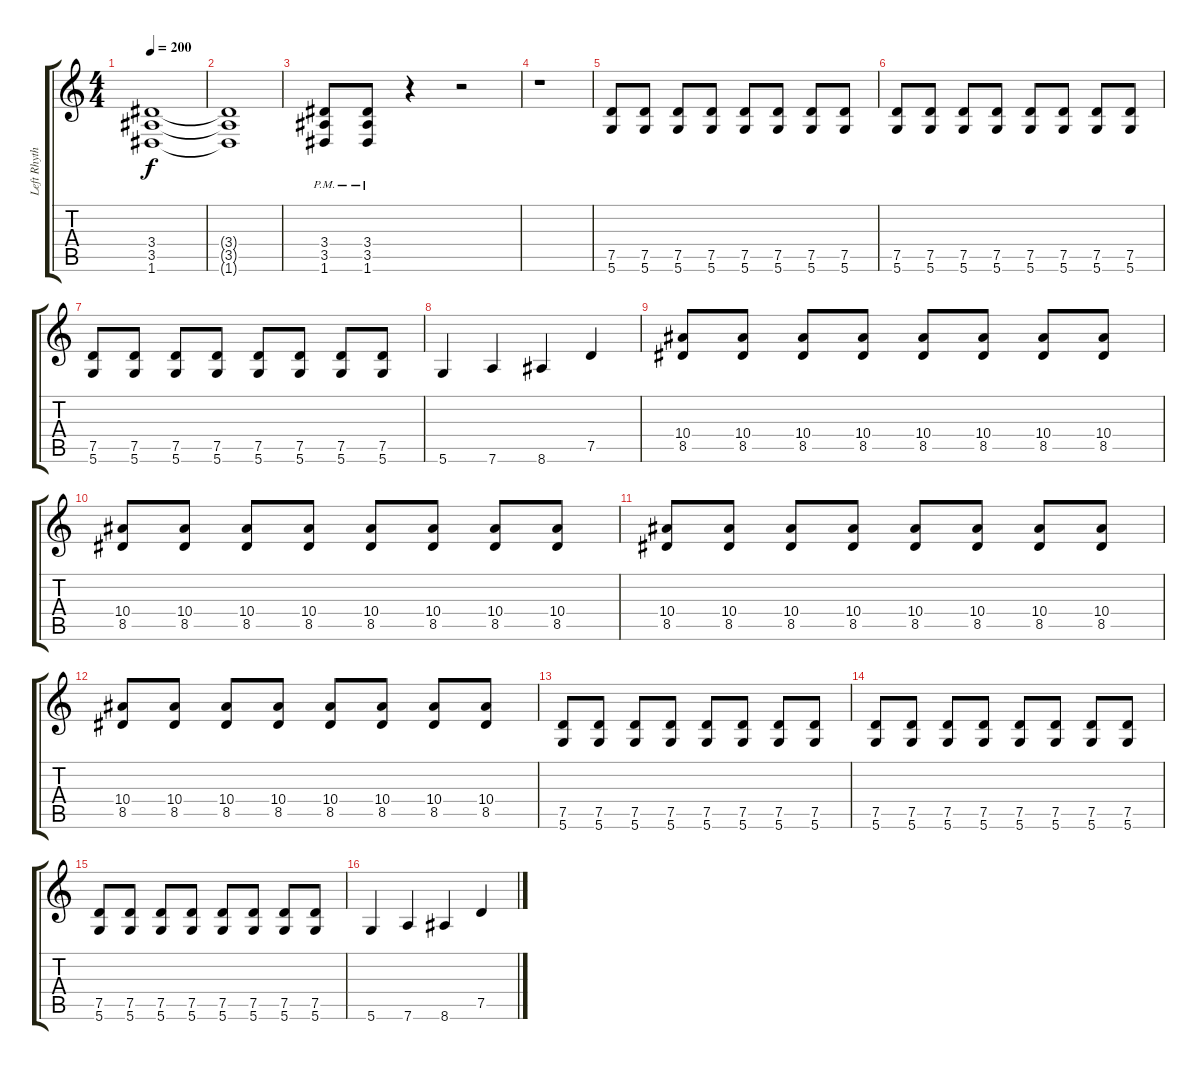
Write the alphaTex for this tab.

\track ("Left Rhythm Gtr" "Left Rhyth") {instrument overdrivenguitar}
\staff {score tabs}
\tuning (D4 A3 F3 C3 G2 D2) {hide}
\ts (4 4)
\tempo 200
\clef g2
\ks c
(3.4 3.5 1.6).1{dy f} |
(3.4{t} 3.5{t} 1.6{t}).1 |
(3.4{pm} 3.5{pm} 1.6{pm}).8 (3.4{pm} 3.5{pm} 1.6{pm}).8 r.4 r.2 |
r.1 |
(7.5 5.6).8 (7.5 5.6).8 (7.5 5.6).8 (7.5 5.6).8 (7.5 5.6).8 (7.5 5.6).8 (7.5 5.6).8 (7.5 5.6).8 |
(7.5 5.6).8 (7.5 5.6).8 (7.5 5.6).8 (7.5 5.6).8 (7.5 5.6).8 (7.5 5.6).8 (7.5 5.6).8 (7.5 5.6).8 |
(7.5 5.6).8 (7.5 5.6).8 (7.5 5.6).8 (7.5 5.6).8 (7.5 5.6).8 (7.5 5.6).8 (7.5 5.6).8 (7.5 5.6).8 |
5.6.4 7.6.4 8.6.4 7.5.4 |
(10.4 8.5).8 (10.4 8.5).8 (10.4 8.5).8 (10.4 8.5).8 (10.4 8.5).8 (10.4 8.5).8 (10.4 8.5).8 (10.4 8.5).8 |
(10.4 8.5).8 (10.4 8.5).8 (10.4 8.5).8 (10.4 8.5).8 (10.4 8.5).8 (10.4 8.5).8 (10.4 8.5).8 (10.4 8.5).8 |
(10.4 8.5).8 (10.4 8.5).8 (10.4 8.5).8 (10.4 8.5).8 (10.4 8.5).8 (10.4 8.5).8 (10.4 8.5).8 (10.4 8.5).8 |
(10.4 8.5).8 (10.4 8.5).8 (10.4 8.5).8 (10.4 8.5).8 (10.4 8.5).8 (10.4 8.5).8 (10.4 8.5).8 (10.4 8.5).8 |
(7.5 5.6).8 (7.5 5.6).8 (7.5 5.6).8 (7.5 5.6).8 (7.5 5.6).8 (7.5 5.6).8 (7.5 5.6).8 (7.5 5.6).8 |
(7.5 5.6).8 (7.5 5.6).8 (7.5 5.6).8 (7.5 5.6).8 (7.5 5.6).8 (7.5 5.6).8 (7.5 5.6).8 (7.5 5.6).8 |
(7.5 5.6).8 (7.5 5.6).8 (7.5 5.6).8 (7.5 5.6).8 (7.5 5.6).8 (7.5 5.6).8 (7.5 5.6).8 (7.5 5.6).8 |
5.6.4 7.6.4 8.6.4 7.5.4
